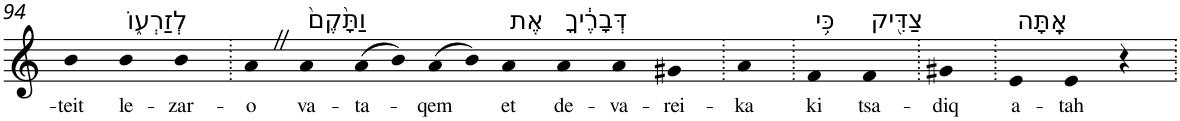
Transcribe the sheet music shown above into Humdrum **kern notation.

**kern	**text
*part1	*part1
*staff1	*staff1
*I"Piano	*
*I'Pno	*
!!LO:PB:g=z
*clefG2	*
*k[]	*
=94	=94
!	!LO:LY:b
4b	-teit
!LO:TX:a:t=לְזַרְע֑וֹ	!
!	!LO:LY:b
4b	le-
!	!LO:LY:b
4b	-zar-
=95.	=95.
!	!LO:LY:b
4aZ	-o
!LO:TX:a:t=וַתָּ֙קֶם֙	!
!	!LO:LY:b
4a	va-
!	!LO:LY:b
(>8a	-ta-
8b)	.
!	!LO:LY:b
(>8a	-qem
8b)	.
!LO:TX:a:t=אֶת	!
!	!LO:LY:b
4a	et
!LO:TX:a:t=דְּבָרֶ֔יךָ	!
!	!LO:LY:b
4a	de-
!	!LO:LY:b
4a	-va-
!	!LO:LY:b
4g#X	-rei-
=96.	=96.
!	!LO:LY:b
4a	-ka
=97.	=97.
!LO:TX:a:t=כִּ֥י	!
!	!LO:LY:b
4f	ki
!LO:TX:a:t=צַדִּ֖יק	!
!	!LO:LY:b
4f	tsa-
=98.	=98.
!	!LO:LY:b
4g#X	-diq
=99.	=99.
!LO:TX:a:t=אָֽתָּה	!
!	!LO:LY:b
4e	a-
!	!LO:LY:b
4e	-tah
4r	.
=.	=.
*-	*-
